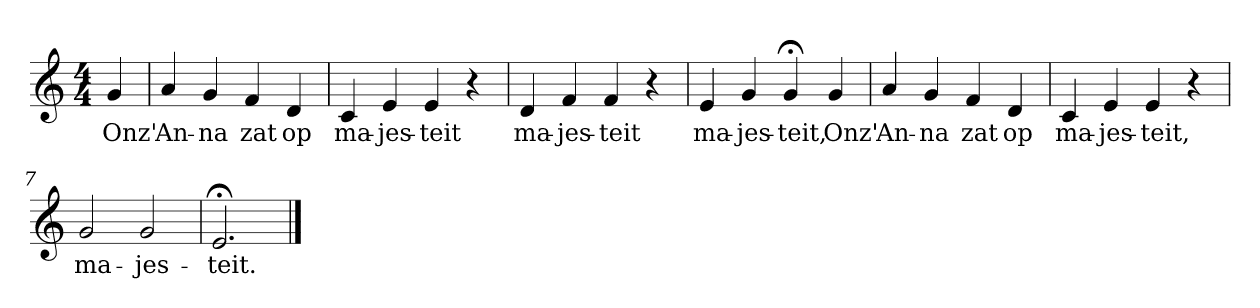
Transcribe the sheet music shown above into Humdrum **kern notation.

**kern	**text
*part1	*part1
*staff1	*staff1
*k[]	*
*C:	*
*M4/4	*
*MM120	*
=	=
4g	Onz'
=1	=1
4a	An-
4g	-na
4f	zat
4d	op
=2	=2
4c	ma-
4e	-jes-
4e	-teit
4r	.
=3	=3
4d	ma-
4f	-jes-
4f	-teit
4r	.
=4	=4
4e	ma-
4g	-jes-
4g;<	-teit,
4g	Onz'
=5	=5
4a	An-
4g	-na
4f	zat
4d	op
=6	=6
4c	ma-
4e	-jes-
4e	-teit,
4r	.
=7	=7
2g	ma-
2g	-jes-
=8	=8
2.e;<	-teit.
==	==
*-	*-
